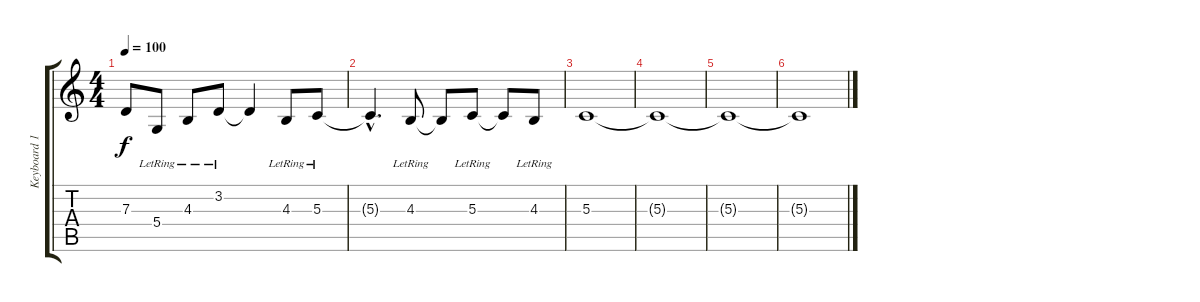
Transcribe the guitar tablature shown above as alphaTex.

\track ("Keyboard 1" "Keyboard 1") {instrument stringensemble1}
\staff {score tabs}
\tuning (E4 B3 G3 D3 A2 E2) {hide}
\ts (4 4)
\tempo 100
\clef g2
\ks c
7.3{t}.8{dy f} 5.4{lr}.8 4.3{lr}.8 3.2{lr}.8 3.2{t}.4 4.3{lr}.8 5.3{lr}.8 |
5.3{hac t}.4{d} 4.3{lr}.8 4.3{t}.8 5.3{lr}.8 5.3{t}.8 4.3{lr}.8 |
5.3.1 |
5.3{t}.1 |
5.3{t}.1 |
5.3{t}.1
